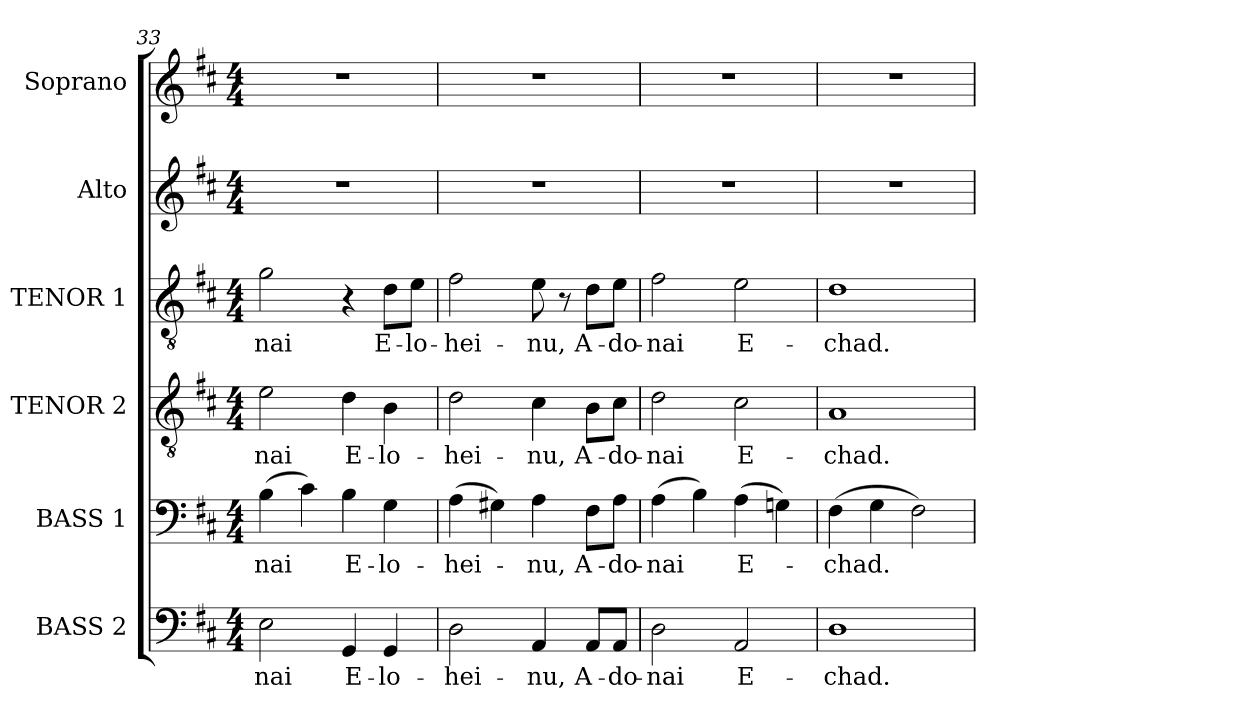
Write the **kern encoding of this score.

**kern	**text	**kern	**text	**kern	**text	**kern	**text	**kern	**kern
*part6	*part6	*part5	*part5	*part4	*part4	*part3	*part3	*part2	*part1
*staff6	*staff6	*staff5	*staff5	*staff4	*staff4	*staff3	*staff3	*staff2	*staff1
*I"BASS 2	*	*I"BASS 1	*	*I"TENOR 2	*	*I"TENOR 1	*	*I"Alto	*I"Soprano
*I'B. 2	*	*I'B. 1	*	*I'T. 2	*	*I'T. 1	*	*I'A.	*I'S.
*clefF4	*	*clefF4	*	*clefGv2	*	*clefGv2	*	*clefG2	*clefG2
*	*	*	*	*ITrd7c12	*	*ITrd7c12	*	*	*
*k[f#c#]	*	*k[f#c#]	*	*k[f#c#]	*	*k[f#c#]	*	*k[f#c#]	*k[f#c#]
*D:	*	*D:	*	*D:	*	*D:	*	*D:	*D:
*M4/4	*	*M4/4	*	*M4/4	*	*M4/4	*	*M4/4	*M4/4
=33	=33	=33	=33	=33	=33	=33	=33	=33	=33
!	!LO:LY:b:color=#000000	!	!	!	!	!	!	!	!
!	!	!	!LO:LY:b:color=#000000	!	!	!	!	!	!
!	!	!	!	!	!LO:LY:b:color=#000000	!	!	!	!
!	!	!	!	!	!	!	!LO:LY:b:color=#000000	!	!
2Ei\	-nai	(4Bi\	-nai	2Ei\	-nai	2Gi\	-nai	1r	1r
.	.	4c#i\)	.	.	.	.	.	.	.
!	!LO:LY:b:color=#000000	!	!	!	!	!	!	!	!
!	!	!	!LO:LY:b:color=#000000	!	!	!	!	!	!
!	!	!	!	!	!LO:LY:b:color=#000000	!	!	!	!
4GGi/	E-	4Bi\	E-	4Di\	E-	4r	.	.	.
!	!LO:LY:b:color=#000000	!	!	!	!	!	!	!	!
!	!	!	!LO:LY:b:color=#000000	!	!	!	!	!	!
!	!	!	!	!	!LO:LY:b:color=#000000	!	!	!	!
!	!	!	!	!	!	!	!LO:LY:b:color=#000000	!	!
4GGi/	-lo-	4Gi\	-lo-	4BBi\	-lo-	8Di\L	E-	.	.
!	!	!	!	!	!	!	!LO:LY:b:color=#000000	!	!
.	.	.	.	.	.	8Ei\J	-lo-	.	.
!!LO:PB:g=z
=34	=34	=34	=34	=34	=34	=34	=34	=34	=34
!	!LO:LY:b:color=#000000	!	!	!	!	!	!	!	!
!	!	!	!LO:LY:b:color=#000000	!	!	!	!	!	!
!	!	!	!	!	!LO:LY:b:color=#000000	!	!	!	!
!	!	!	!	!	!	!	!LO:LY:b:color=#000000	!	!
2Di\	-hei-	(4Ai\	-hei-	2Di\	-hei-	2F#i\	-hei-	1r	1r
.	.	4G#Xi\)	.	.	.	.	.	.	.
!	!LO:LY:b:color=#000000	!	!	!	!	!	!	!	!
!	!	!	!LO:LY:b:color=#000000	!	!	!	!	!	!
!	!	!	!	!	!LO:LY:b:color=#000000	!	!	!	!
!	!	!	!	!	!	!	!LO:LY:b:color=#000000	!	!
4AAi/	-nu,	4Ai\	-nu,	4C#i\	-nu,	8Ei\	-nu,	.	.
.	.	.	.	.	.	8r	.	.	.
!	!LO:LY:b:color=#000000	!	!	!	!	!	!	!	!
!	!	!	!LO:LY:b:color=#000000	!	!	!	!	!	!
!	!	!	!	!	!LO:LY:b:color=#000000	!	!	!	!
!	!	!	!	!	!	!	!LO:LY:b:color=#000000	!	!
8AAi/L	A-	8F#i\L	A-	8BBi\L	A-	8Di\L	A-	.	.
!	!LO:LY:b:color=#000000	!	!	!	!	!	!	!	!
!	!	!	!LO:LY:b:color=#000000	!	!	!	!	!	!
!	!	!	!	!	!LO:LY:b:color=#000000	!	!	!	!
!	!	!	!	!	!	!	!LO:LY:b:color=#000000	!	!
8AAi/J	-do-	8Ai\J	-do-	8C#i\J	-do-	8Ei\J	-do-	.	.
=35	=35	=35	=35	=35	=35	=35	=35	=35	=35
!	!LO:LY:b:color=#000000	!	!	!	!	!	!	!	!
!	!	!	!LO:LY:b:color=#000000	!	!	!	!	!	!
!	!	!	!	!	!LO:LY:b:color=#000000	!	!	!	!
!	!	!	!	!	!	!	!LO:LY:b:color=#000000	!	!
2Di\	-nai	(4Ai\	-nai	2Di\	-nai	2F#i\	-nai	1r	1r
.	.	4Bi\)	.	.	.	.	.	.	.
!	!LO:LY:b:color=#000000	!	!	!	!	!	!	!	!
!	!	!	!LO:LY:b:color=#000000	!	!	!	!	!	!
!	!	!	!	!	!LO:LY:b:color=#000000	!	!	!	!
!	!	!	!	!	!	!	!LO:LY:b:color=#000000	!	!
2AAi/	E-	(4Ai\	E-	2C#i\	E-	2Ei\	E-	.	.
.	.	4Gni\)	.	.	.	.	.	.	.
=36	=36	=36	=36	=36	=36	=36	=36	=36	=36
!	!LO:LY:b:color=#000000	!	!	!	!	!	!	!	!
!	!	!	!LO:LY:b:color=#000000	!	!	!	!	!	!
!	!	!	!	!	!LO:LY:b:color=#000000	!	!	!	!
!	!	!	!	!	!	!	!LO:LY:b:color=#000000	!	!
1Di	-chad.	(4F#i\	-chad.	1AAi	-chad.	1Di	-chad.	1r	1r
.	.	4Gi\	.	.	.	.	.	.	.
.	.	2F#i\)	.	.	.	.	.	.	.
=	=	=	=	=	=	=	=	=	=
*-	*-	*-	*-	*-	*-	*-	*-	*-	*-
